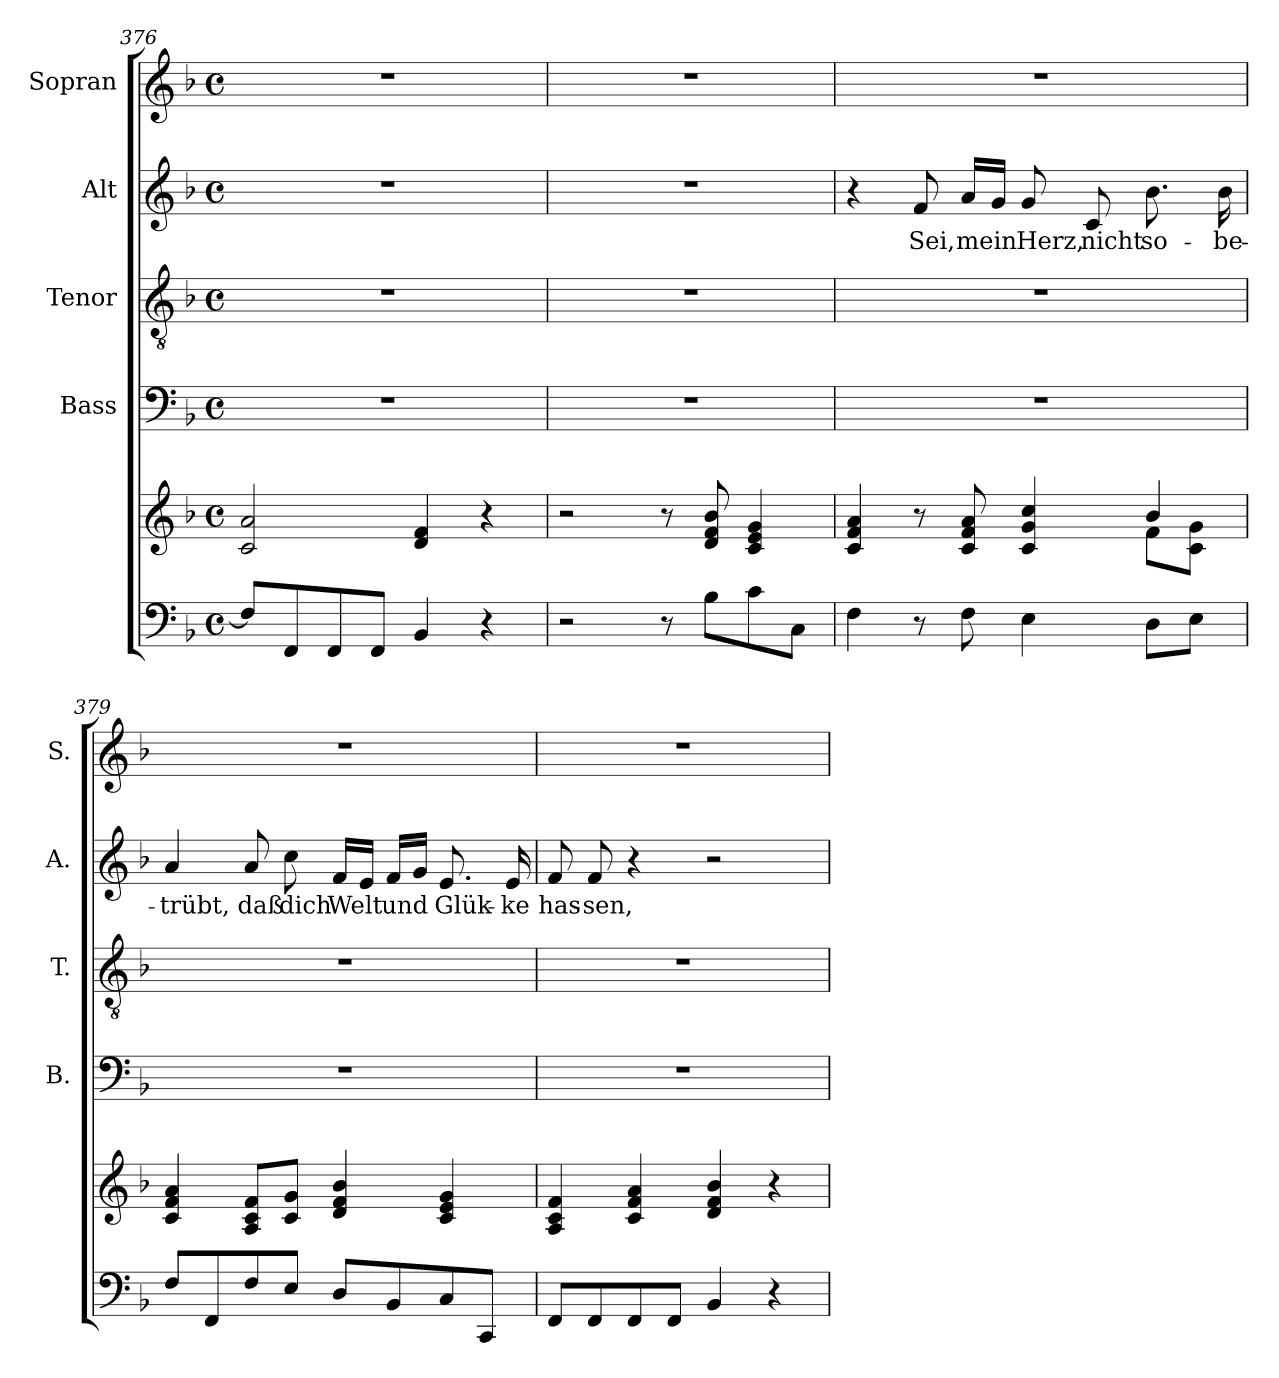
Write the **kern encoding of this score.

**kern	**kern	**kern	**kern	**kern	**text	**kern
*part5	*part5	*part4	*part3	*part2	*part2	*part1
*staff6	*staff5	*staff4	*staff3	*staff2	*staff2	*staff1
*	*	*I"Bass	*I"Tenor	*I"Alt	*	*I"Sopran
*	*	*I'B.	*I'T.	*I'A.	*	*I'S.
*clefF4	*clefG2	*clefF4	*clefGv2	*clefG2	*	*clefG2
*k[b-]	*k[b-]	*k[b-]	*k[b-]	*k[b-]	*	*k[b-]
*F:	*F:	*F:	*F:	*F:	*	*F:
*M4/4	*M4/4	*M4/4	*M4/4	*M4/4	*	*M4/4
*met(c)	*met(c)	*met(c)	*met(c)	*met(c)	*	*met(c)
=376	=376	=376	=376	=376	=376	=376
8F/L]	2c/ 2a/	1r	1r	1r	.	1r
8FF/	.	.	.	.	.	.
8FF/	.	.	.	.	.	.
8FF/J	.	.	.	.	.	.
4BB-/	4d/ 4f/	.	.	.	.	.
4r	4r	.	.	.	.	.
=377	=377	=377	=377	=377	=377	=377
2r	2r	1r	1r	1r	.	1r
8r	8r	.	.	.	.	.
8B-\L	8d/ 8f/ 8b-/	.	.	.	.	.
8c\	4c/ 4e/ 4g/	.	.	.	.	.
8C\J	.	.	.	.	.	.
!!LO:LB:g=z
=378	=378	=378	=378	=378	=378	=378
*	*^	*	*	*	*	*
4F\	4c/ 4f/ 4a/	2.ryy	1r	1r	4r	.	1r
!	!	!	!	!	!	!LO:LY:b	!
8r	8r	.	.	.	8f/	Sei,	.
!	!	!	!	!	!	!LO:LY:b	!
8F\	8c/ 8f/ 8a/	.	.	.	16a/LL	mein	.
.	.	.	.	.	16g/JJ	.	.
!	!	!	!	!	!	!LO:LY:b	!
4E\	4c/ 4g/ 4cc/	.	.	.	8g/	Herz,	.
!	!	!	!	!	!	!LO:LY:b	!
.	.	.	.	.	8c/	nicht	.
!	!	!	!	!	!	!LO:LY:b	!
8D\L	4b-/	8f\L	.	.	8.b-\	so-	.
8E\J	.	8c\ 8g\J	.	.	.	.	.
!	!	!	!	!	!	!LO:LY:b	!
.	.	.	.	.	16b-\	-be-	.
*	*v	*v	*	*	*	*	*
=379	=379	=379	=379	=379	=379	=379
!	!	!	!	!	!LO:LY:b	!
8F/L	4c/ 4f/ 4a/	1r	1r	4a/	-trübt,	1r
8FF/	.	.	.	.	.	.
!	!	!	!	!	!LO:LY:b	!
8F/	8A/ 8c/ 8f/L	.	.	8a/	daß	.
!	!	!	!	!	!LO:LY:b	!
8E/J	8c/ 8g/J	.	.	8cc\	dich	.
!	!	!	!	!	!LO:LY:b	!
8D/L	4d/ 4f/ 4b-/	.	.	16f/LL	Welt	.
.	.	.	.	16e/JJ	.	.
!	!	!	!	!	!LO:LY:b	!
8BB-/	.	.	.	16f/LL	und	.
.	.	.	.	16g/JJ	.	.
!	!	!	!	!	!LO:LY:b	!
8C/	4c/ 4e/ 4g/	.	.	8.e/	Glük-	.
8CC/J	.	.	.	.	.	.
!	!	!	!	!	!LO:LY:b	!
.	.	.	.	16e/	-ke	.
=380	=380	=380	=380	=380	=380	=380
!	!	!	!	!	!LO:LY:b	!
8FF/L	4A/ 4c/ 4f/	1r	1r	8f/	has-	1r
!	!	!	!	!	!LO:LY:b	!
8FF/	.	.	.	8f/	-sen,	.
8FF/	4c/ 4f/ 4a/	.	.	4r	.	.
8FF/J	.	.	.	.	.	.
4BB-/	4d/ 4f/ 4b-/	.	.	2r	.	.
4r	4r	.	.	.	.	.
=	=	=	=	=	=	=
*-	*-	*-	*-	*-	*-	*-
